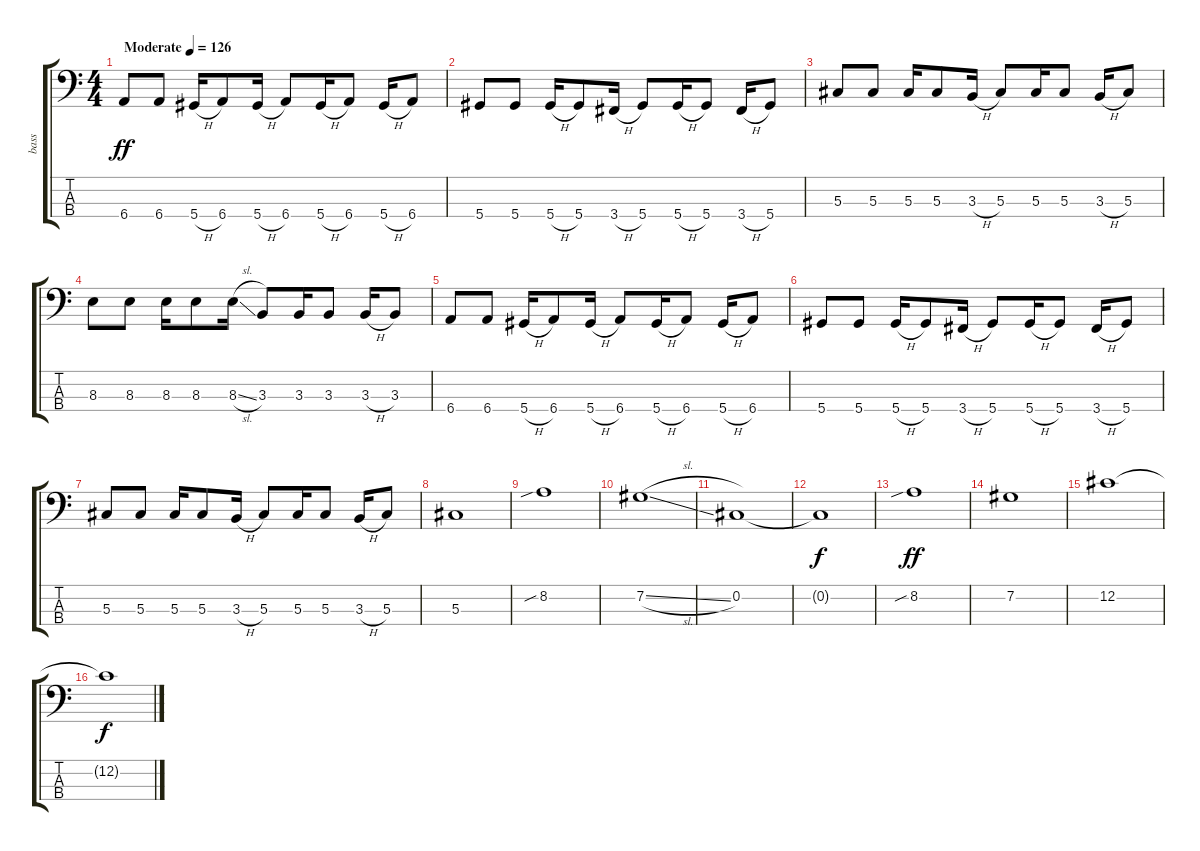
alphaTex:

\track ("bass" "bass") {instrument electricbasspick}
\staff {score tabs}
\tuning (Gb2 Db2 Ab1 Eb1) {hide}
\ts (4 4)
\tempo (126 "Moderate")
\clef f4
\ks c
6.4.8{dy ff instrument electricbasspick} 6.4.8 5.4{h}.16 6.4.8 5.4{h}.16 6.4.8 5.4{h}.16 6.4.8 5.4{h}.16 6.4.8 |
5.4.8 5.4.8 5.4{h}.16 5.4.8 3.4{h}.16 5.4.8 5.4{h}.16 5.4.8 3.4{h}.16 5.4.8 |
5.3.8 5.3.8 5.3.16 5.3.8 3.3{h}.16 5.3.8 5.3.16 5.3.8 3.3{h}.16 5.3.8 |
8.3.8 8.3.8 8.3.16 8.3.8 8.3{sl}.16 3.3.8 3.3.16 3.3.8 3.3{h}.16 3.3.8 |
6.4.8 6.4.8 5.4{h}.16 6.4.8 5.4{h}.16 6.4.8 5.4{h}.16 6.4.8 5.4{h}.16 6.4.8 |
5.4.8 5.4.8 5.4{h}.16 5.4.8 3.4{h}.16 5.4.8 5.4{h}.16 5.4.8 3.4{h}.16 5.4.8 |
5.3.8 5.3.8 5.3.16 5.3.8 3.3{h}.16 5.3.8 5.3.16 5.3.8 3.3{h}.16 5.3.8 |
5.3.1 |
8.2{sib}.1 |
7.2{sl}.1 |
0.2.1 |
0.2{t}.1{dy f} |
8.2{sib}.1{dy ff} |
7.2.1 |
12.2.1 |
12.2{t}.1{dy f}
